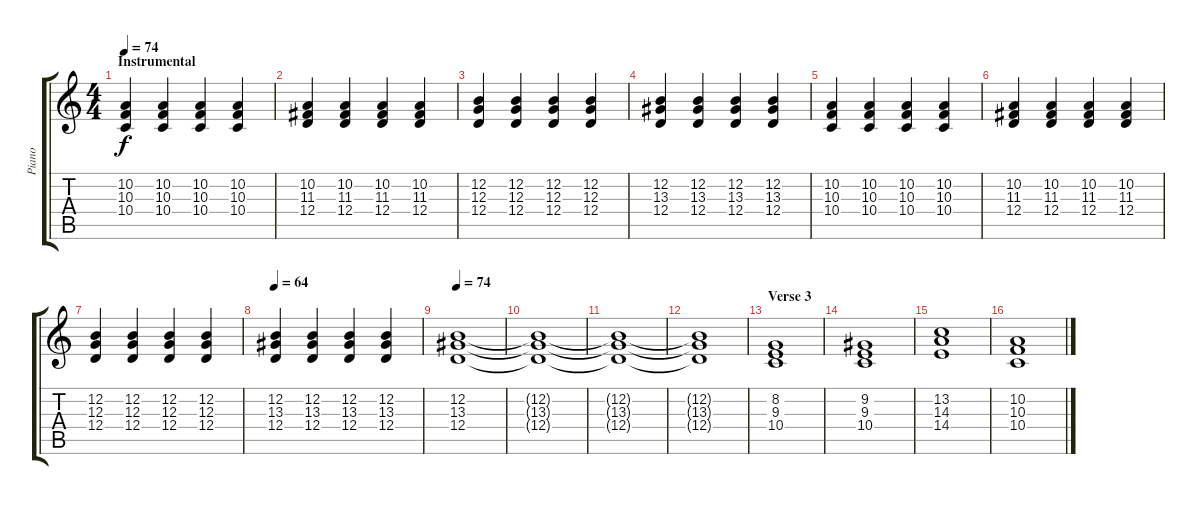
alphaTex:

\track ("Piano" "Piano") {instrument brightacousticpiano}
\staff {score tabs}
\tuning (E4 B3 G3 D3 A2 E2) {hide}
\ts (4 4)
\section ("" "Instrumental")
\tempo 74
\clef g2
\ks c
(10.2 10.3 10.4).4{dy f} (10.2 10.3 10.4).4 (10.2 10.3 10.4).4 (10.2 10.3 10.4).4 |
(10.2 11.3 12.4).4 (10.2 11.3 12.4).4 (10.2 11.3 12.4).4 (10.2 11.3 12.4).4 |
(12.2 12.3 12.4).4 (12.2 12.3 12.4).4 (12.2 12.3 12.4).4 (12.2 12.3 12.4).4 |
(12.2 13.3 12.4).4 (12.2 13.3 12.4).4 (12.2 13.3 12.4).4 (12.2 13.3 12.4).4 |
(10.2 10.3 10.4).4 (10.2 10.3 10.4).4 (10.2 10.3 10.4).4 (10.2 10.3 10.4).4 |
(10.2 11.3 12.4).4 (10.2 11.3 12.4).4 (10.2 11.3 12.4).4 (10.2 11.3 12.4).4 |
(12.2 12.3 12.4).4 (12.2 12.3 12.4).4 (12.2 12.3 12.4).4 (12.2 12.3 12.4).4 |
\tempo 64
(12.2 13.3 12.4).4 (12.2 13.3 12.4).4 (12.2 13.3 12.4).4 (12.2 13.3 12.4).4 |
\tempo 74
(12.2 13.3 12.4).1{volume 0} |
(12.2{t} 13.3{t} 12.4{t}).1 |
(12.2{t} 13.3{t} 12.4{t}).1 |
(12.2{t} 13.3{t} 12.4{t}).1 |
\section ("" "Verse 3")
(8.2 9.3 10.4).1{volume 14} |
(9.2 9.3 10.4).1 |
(13.2 14.3 14.4).1 |
(10.2 10.3 10.4).1
